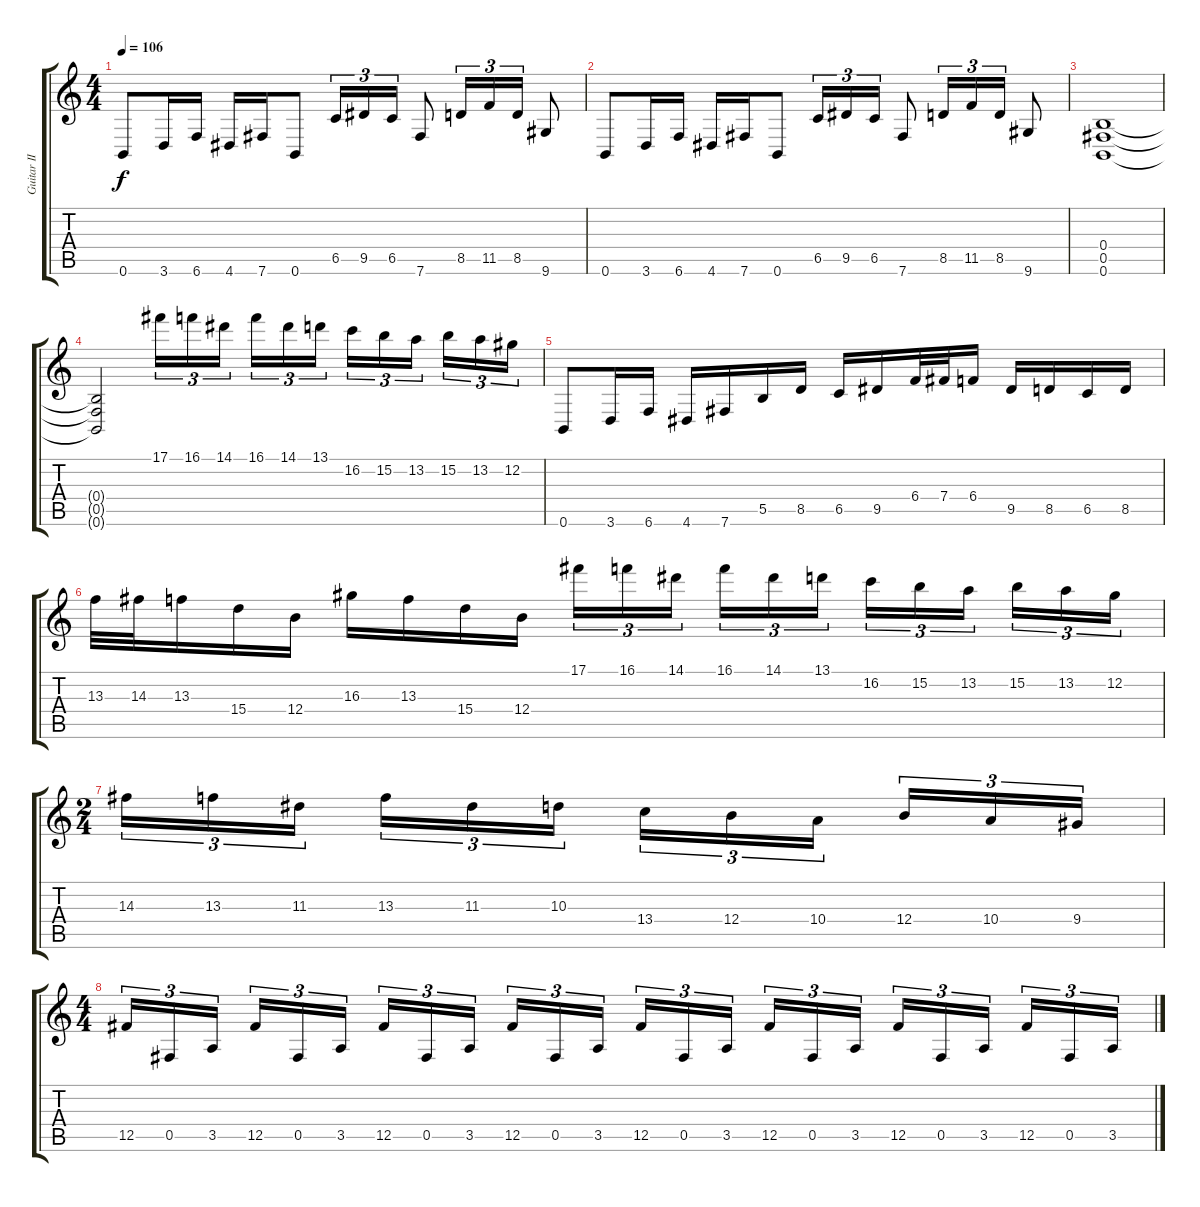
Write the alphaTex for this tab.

\track ("Guitar II" "Guitar II") {instrument distortionguitar}
\staff {score tabs}
\tuning (Db4 Ab3 E3 B2 Gb2 B1) {hide}
\ts (4 4)
\tempo 106
\clef g2
\ks c
0.6.8{dy f} 3.6.16 6.6.16 4.6.16 7.6.16 0.6.8 6.5.16{tu (3 2)} 9.5.16{tu (3 2)} 6.5.16{tu (3 2)} 7.6.8 8.5.16{tu (3 2)} 11.5.16{tu (3 2)} 8.5.16{tu (3 2)} 9.6.8 |
0.6.8 3.6.16 6.6.16 4.6.16 7.6.16 0.6.8 6.5.16{tu (3 2)} 9.5.16{tu (3 2)} 6.5.16{tu (3 2)} 7.6.8 8.5.16{tu (3 2)} 11.5.16{tu (3 2)} 8.5.16{tu (3 2)} 9.6.8 |
(0.4 0.5 0.6).1 |
(0.4{t} 0.5{t} 0.6{t}).2 17.1.16{tu (3 2)} 16.1.16{tu (3 2)} 14.1.16{tu (3 2) beam splitsecondary} 16.1.16{tu (3 2)} 14.1.16{tu (3 2)} 13.1.16{tu (3 2)} 16.2.16{tu (3 2)} 15.2.16{tu (3 2)} 13.2.16{tu (3 2) beam splitsecondary} 15.2.16{tu (3 2)} 13.2.16{tu (3 2)} 12.2.16{tu (3 2)} |
0.6.8 3.6.16 6.6.16 4.6.16 7.6.16 5.5.16 8.5.16 6.5.16 9.5.16 6.4.32 7.4.32 6.4.16 9.5.16 8.5.16 6.5.16 8.5.16 |
13.3.32 14.3.32 13.3.16 15.4.16 12.4.16 16.3.16 13.3.16 15.4.16 12.4.16 17.1.16{tu (3 2)} 16.1.16{tu (3 2)} 14.1.16{tu (3 2) beam splitsecondary} 16.1.16{tu (3 2)} 14.1.16{tu (3 2)} 13.1.16{tu (3 2)} 16.2.16{tu (3 2)} 15.2.16{tu (3 2)} 13.2.16{tu (3 2) beam splitsecondary} 15.2.16{tu (3 2)} 13.2.16{tu (3 2)} 12.2.16{tu (3 2)} |
\ts (2 4)
14.3.16{tu (3 2)} 13.3.16{tu (3 2)} 11.3.16{tu (3 2) beam splitsecondary} 13.3.16{tu (3 2)} 11.3.16{tu (3 2)} 10.3.16{tu (3 2)} 13.4.16{tu (3 2)} 12.4.16{tu (3 2)} 10.4.16{tu (3 2) beam splitsecondary} 12.4.16{tu (3 2)} 10.4.16{tu (3 2)} 9.4.16{tu (3 2)} |
\ts (4 4)
12.5.16{tu (3 2)} 0.5.16{tu (3 2)} 3.5.16{tu (3 2) beam splitsecondary} 12.5.16{tu (3 2)} 0.5.16{tu (3 2)} 3.5.16{tu (3 2)} 12.5.16{tu (3 2)} 0.5.16{tu (3 2)} 3.5.16{tu (3 2) beam splitsecondary} 12.5.16{tu (3 2)} 0.5.16{tu (3 2)} 3.5.16{tu (3 2)} 12.5.16{tu (3 2)} 0.5.16{tu (3 2)} 3.5.16{tu (3 2) beam splitsecondary} 12.5.16{tu (3 2)} 0.5.16{tu (3 2)} 3.5.16{tu (3 2)} 12.5.16{tu (3 2)} 0.5.16{tu (3 2)} 3.5.16{tu (3 2) beam splitsecondary} 12.5.16{tu (3 2)} 0.5.16{tu (3 2)} 3.5.16{tu (3 2)}
